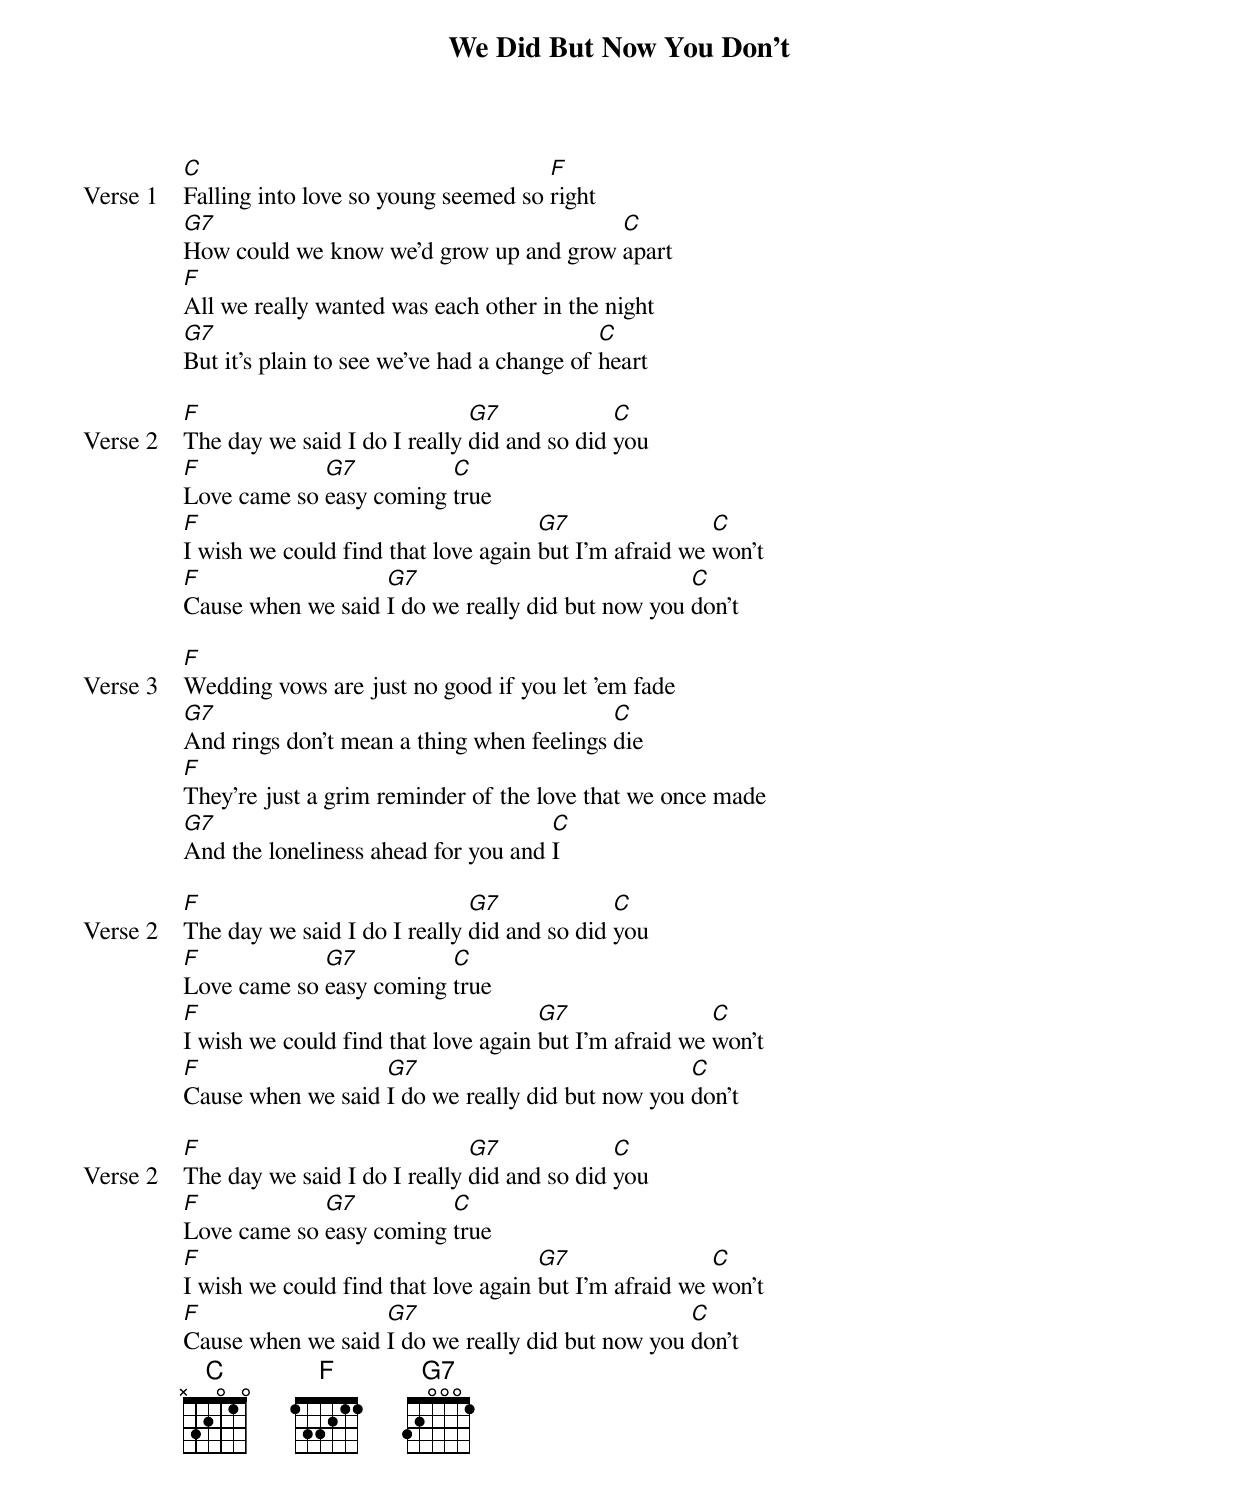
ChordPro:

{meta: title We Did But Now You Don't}
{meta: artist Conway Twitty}
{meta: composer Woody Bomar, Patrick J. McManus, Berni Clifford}
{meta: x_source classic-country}
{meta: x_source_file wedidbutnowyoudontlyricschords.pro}
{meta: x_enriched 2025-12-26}

{start_of_verse: Verse 1}
[C]Falling into love so young seemed so [F]right
[G7]How could we know we'd grow up and grow [C]apart
[F]All we really wanted was each other in the night
[G7]But it's plain to see we've had a change of [C]heart
{end_of_verse}

{start_of_verse: Verse 2}
[F]The day we said I do I really [G7]did and so did [C]you
[F]Love came so [G7]easy coming [C]true
[F]I wish we could find that love again [G7]but I'm afraid we [C]won't
[F]Cause when we said [G7]I do we really did but now you [C]don't
{end_of_verse}

{start_of_verse: Verse 3}
[F]Wedding vows are just no good if you let 'em fade
[G7]And rings don't mean a thing when feelings [C]die
[F]They're just a grim reminder of the love that we once made
[G7]And the loneliness ahead for you and [C]I
{end_of_verse}

{start_of_verse: Verse 2}
[F]The day we said I do I really [G7]did and so did [C]you
[F]Love came so [G7]easy coming [C]true
[F]I wish we could find that love again [G7]but I'm afraid we [C]won't
[F]Cause when we said [G7]I do we really did but now you [C]don't
{end_of_verse}

{start_of_verse: Verse 2}
[F]The day we said I do I really [G7]did and so did [C]you
[F]Love came so [G7]easy coming [C]true
[F]I wish we could find that love again [G7]but I'm afraid we [C]won't
[F]Cause when we said [G7]I do we really did but now you [C]don't
{end_of_verse}
